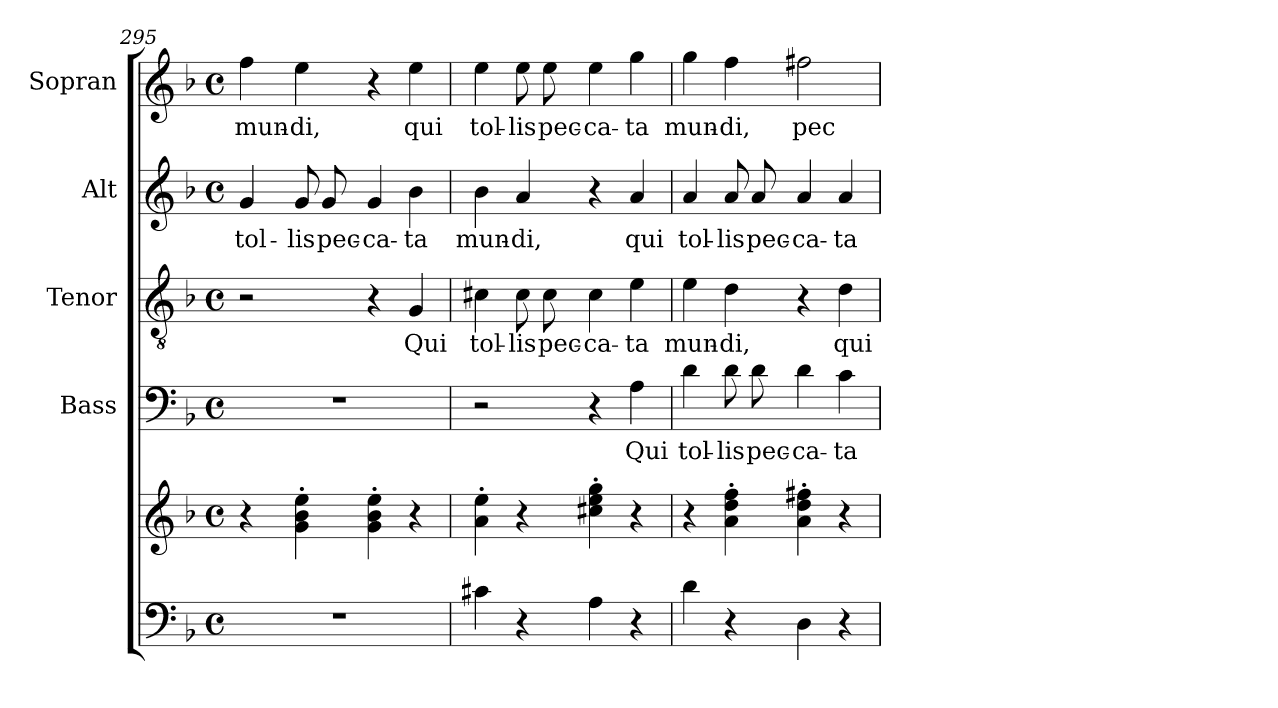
**kern	**kern	**kern	**text	**kern	**text	**kern	**text	**kern	**text
*part5	*part5	*part4	*part4	*part3	*part3	*part2	*part2	*part1	*part1
*staff6	*staff5	*staff4	*staff4	*staff3	*staff3	*staff2	*staff2	*staff1	*staff1
*	*	*I"Bass	*	*I"Tenor	*	*I"Alt	*	*I"Sopran	*
*	*	*I'B.	*	*I'T.	*	*I'A.	*	*I'S.	*
!!LO:PB:g=z
*clefF4	*clefG2	*clefF4	*	*clefGv2	*	*clefG2	*	*clefG2	*
*k[b-]	*k[b-]	*k[b-]	*	*k[b-]	*	*k[b-]	*	*k[b-]	*
*F:	*F:	*F:	*	*F:	*	*F:	*	*F:	*
*M4/4	*M4/4	*M4/4	*	*M4/4	*	*M4/4	*	*M4/4	*
*met(c)	*met(c)	*met(c)	*	*met(c)	*	*met(c)	*	*met(c)	*
=295	=295	=295	=295	=295	=295	=295	=295	=295	=295
!	!	!	!	!	!	!	!LO:LY:b	!	!LO:LY:b
1r	4r	1r	.	2r	.	4g/	tol-	4ff\	mun-
!	!	!	!	!	!	!	!LO:LY:b	!	!LO:LY:b
.	4g\'> 4b-\'> 4ee\'>	.	.	.	.	8g/	-lis	4ee\	-di,
!	!	!	!	!	!	!	!LO:LY:b	!	!
.	.	.	.	.	.	8g/	pec-	.	.
!	!	!	!	!	!	!	!LO:LY:b	!	!
.	4g\'> 4b-\'> 4ee\'>	.	.	4r	.	4g/	-ca-	4r	.
!	!	!	!	!	!LO:LY:b	!	!LO:LY:b	!	!LO:LY:b
.	4r	.	.	4G/	Qui	4b-\	-ta	4ee\	qui
=296	=296	=296	=296	=296	=296	=296	=296	=296	=296
!	!	!	!	!	!LO:LY:b	!	!LO:LY:b	!	!LO:LY:b
4c#X\	4a\'> 4ee\'>	2r	.	4c#X\	tol-	4b-\	mun-	4ee\	tol-
!	!	!	!	!	!LO:LY:b	!	!LO:LY:b	!	!LO:LY:b
4r	4r	.	.	8c#\	-lis	4a/	-di,	8ee\	-lis
!	!	!	!	!	!LO:LY:b	!	!	!	!LO:LY:b
.	.	.	.	8c#\	pec-	.	.	8ee\	pec-
!	!	!	!	!	!LO:LY:b	!	!	!	!LO:LY:b
4A\	4cc#X\'> 4ee\'> 4gg\'>	4r	.	4c#\	-ca-	4r	.	4ee\	-ca-
!	!	!	!LO:LY:b	!	!LO:LY:b	!	!LO:LY:b	!	!LO:LY:b
4r	4r	4A\	Qui	4e\	-ta	4a/	qui	4gg\	-ta
=297	=297	=297	=297	=297	=297	=297	=297	=297	=297
!	!	!	!LO:LY:b	!	!LO:LY:b	!	!LO:LY:b	!	!LO:LY:b
4d\	4r	4d\	tol-	4e\	mun-	4a/	tol-	4gg\	mun-
!	!	!	!LO:LY:b	!	!LO:LY:b	!	!LO:LY:b	!	!LO:LY:b
4r	4a\'> 4dd\'> 4ff\'>	8d\	-lis	4d\	-di,	8a/	-lis	4ff\	-di,
!	!	!	!LO:LY:b	!	!	!	!LO:LY:b	!	!
.	.	8d\	pec-	.	.	8a/	pec-	.	.
!	!	!	!LO:LY:b	!	!	!	!LO:LY:b	!	!LO:LY:b
4D\	4a\'> 4dd\'> 4ff#X\'>	4d\	-ca-	4r	.	4a/	-ca-	2ff#X\	pec-
!	!	!	!LO:LY:b	!	!LO:LY:b	!	!LO:LY:b	!	!
4r	4r	4c\	-ta	4d\	qui	4a/	-ta	.	.
=	=	=	=	=	=	=	=	=	=
*-	*-	*-	*-	*-	*-	*-	*-	*-	*-
